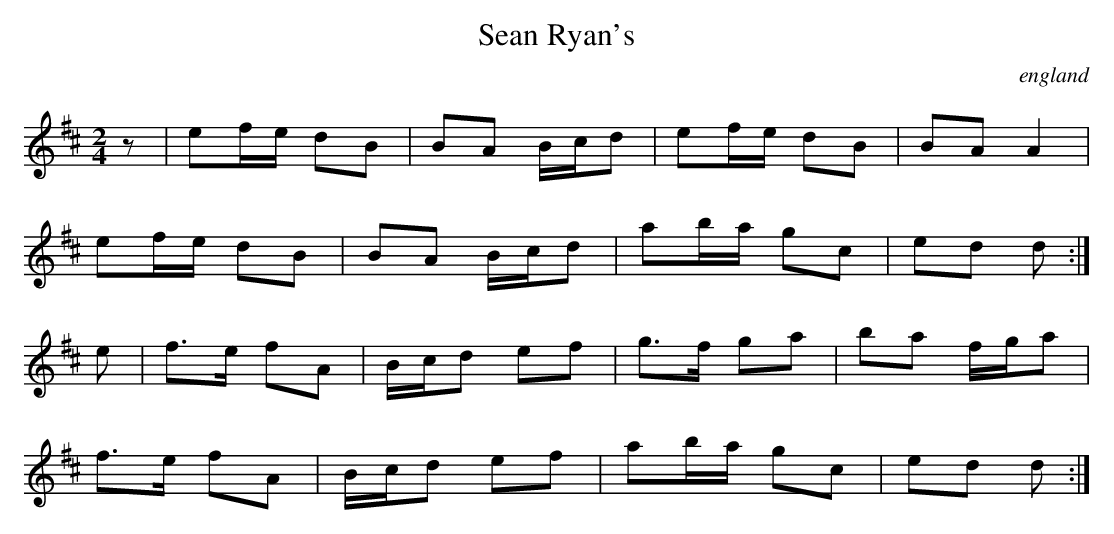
X:1
T:Sean Ryan's
O:england
M:2/4
L:1/8
K:D Major
z|ef/e/ dB|BA B/c/d|ef/e/ dB|BA A2|
ef/e/ dB|BA B/c/d|ab/a/ gc|ed d:|
e|f3/2e/ fA|B/c/d ef|g3/2f/ ga|ba f/g/a|
f3/2e/ fA|B/c/d ef|ab/a/ gc|ed d:|
